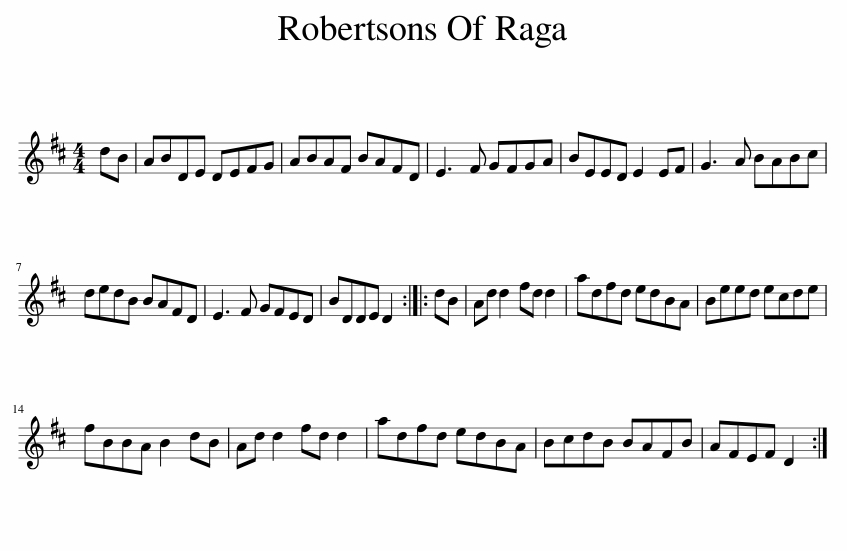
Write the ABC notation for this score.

X:1
L:1/8
M:4/4
I:linebreak $
K:D
V:1 treble
V:1
 dB | ABDE DEFG | ABAF BAFD | E3 F GFGA | BEED E2 EF | %5
 G3 A BABc |$ dedB BAFD | E3 F GFED | BDDE D2 :: dB | %10
 Ad d2 fd d2 | adfd edBA | Beed ecde |$ fBBA B2 dB | Ad d2 fd d2 | %15
 adfd edBA | BcdB BAFB | AFEF D2 :| %18
